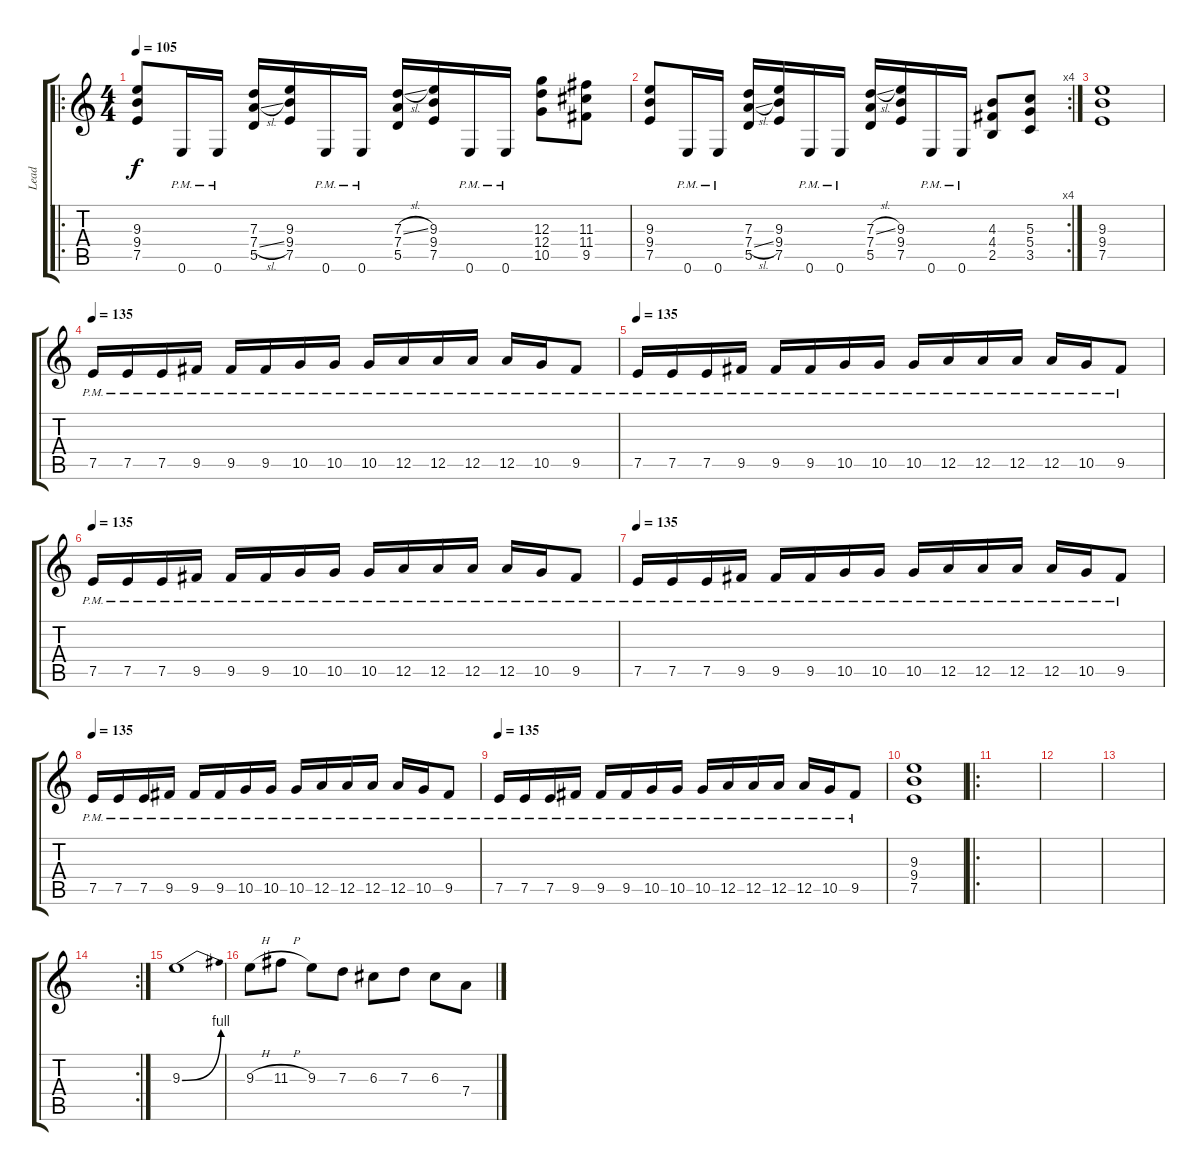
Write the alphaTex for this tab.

\track ("Lead" "Lead") {instrument distortionguitar}
\staff {score tabs}
\tuning (E4 B3 G3 D3 A2 E2) {hide}
\ro
\ts (4 4)
\tempo 105
\clef g2
\ks c
(9.3 9.4 7.5).8{dy f} 0.6{pm}.16 0.6{pm}.16 (7.3 7.4{sl} 5.5).16 (9.3 9.4 7.5).16 0.6{pm}.16 0.6{pm}.16 (7.3{sl} 7.4 5.5).16 (9.3 9.4 7.5).16 0.6{pm}.16 0.6{pm}.16 (12.3 12.4 10.5).8 (11.3 11.4 9.5).8 |
\rc 4
(9.3 9.4 7.5).8 0.6{pm}.16 0.6{pm}.16 (7.3 7.4{sl} 5.5).16 (9.3 9.4 7.5).16 0.6{pm}.16 0.6{pm}.16 (7.3{sl} 7.4 5.5).16 (9.3 9.4 7.5).16 0.6{pm}.16 0.6{pm}.16 (4.3 4.4 2.5).8 (5.3 5.4 3.5).8 |
(9.3 9.4 7.5).1 |
\tempo 135
7.5{pm}.16 7.5{pm}.16 7.5{pm}.16 9.5{pm}.16 9.5{pm}.16 9.5{pm}.16 10.5{pm}.16 10.5{pm}.16 10.5{pm}.16 12.5{pm}.16 12.5{pm}.16 12.5{pm}.16 12.5{pm}.16 10.5{pm}.16 9.5{pm}.8 |
\tempo 135
7.5{pm}.16 7.5{pm}.16 7.5{pm}.16 9.5{pm}.16 9.5{pm}.16 9.5{pm}.16 10.5{pm}.16 10.5{pm}.16 10.5{pm}.16 12.5{pm}.16 12.5{pm}.16 12.5{pm}.16 12.5{pm}.16 10.5{pm}.16 9.5{pm}.8 |
\tempo 135
7.5{pm}.16 7.5{pm}.16 7.5{pm}.16 9.5{pm}.16 9.5{pm}.16 9.5{pm}.16 10.5{pm}.16 10.5{pm}.16 10.5{pm}.16 12.5{pm}.16 12.5{pm}.16 12.5{pm}.16 12.5{pm}.16 10.5{pm}.16 9.5{pm}.8 |
\tempo 135
7.5{pm}.16 7.5{pm}.16 7.5{pm}.16 9.5{pm}.16 9.5{pm}.16 9.5{pm}.16 10.5{pm}.16 10.5{pm}.16 10.5{pm}.16 12.5{pm}.16 12.5{pm}.16 12.5{pm}.16 12.5{pm}.16 10.5{pm}.16 9.5{pm}.8 |
\tempo 135
7.5{pm}.16 7.5{pm}.16 7.5{pm}.16 9.5{pm}.16 9.5{pm}.16 9.5{pm}.16 10.5{pm}.16 10.5{pm}.16 10.5{pm}.16 12.5{pm}.16 12.5{pm}.16 12.5{pm}.16 12.5{pm}.16 10.5{pm}.16 9.5{pm}.8 |
\tempo 135
7.5{pm}.16 7.5{pm}.16 7.5{pm}.16 9.5{pm}.16 9.5{pm}.16 9.5{pm}.16 10.5{pm}.16 10.5{pm}.16 10.5{pm}.16 12.5{pm}.16 12.5{pm}.16 12.5{pm}.16 12.5{pm}.16 10.5{pm}.16 9.5{pm}.8 |
(9.3 9.4 7.5).1 |
\ro
|
|
|
\rc 2
|
9.3{be (bend 0 0 60 4)}.1 |
9.3{h}.8 11.3{h}.8 9.3.8 7.3.8 6.3.8 7.3.8 6.3.8 7.4.8
